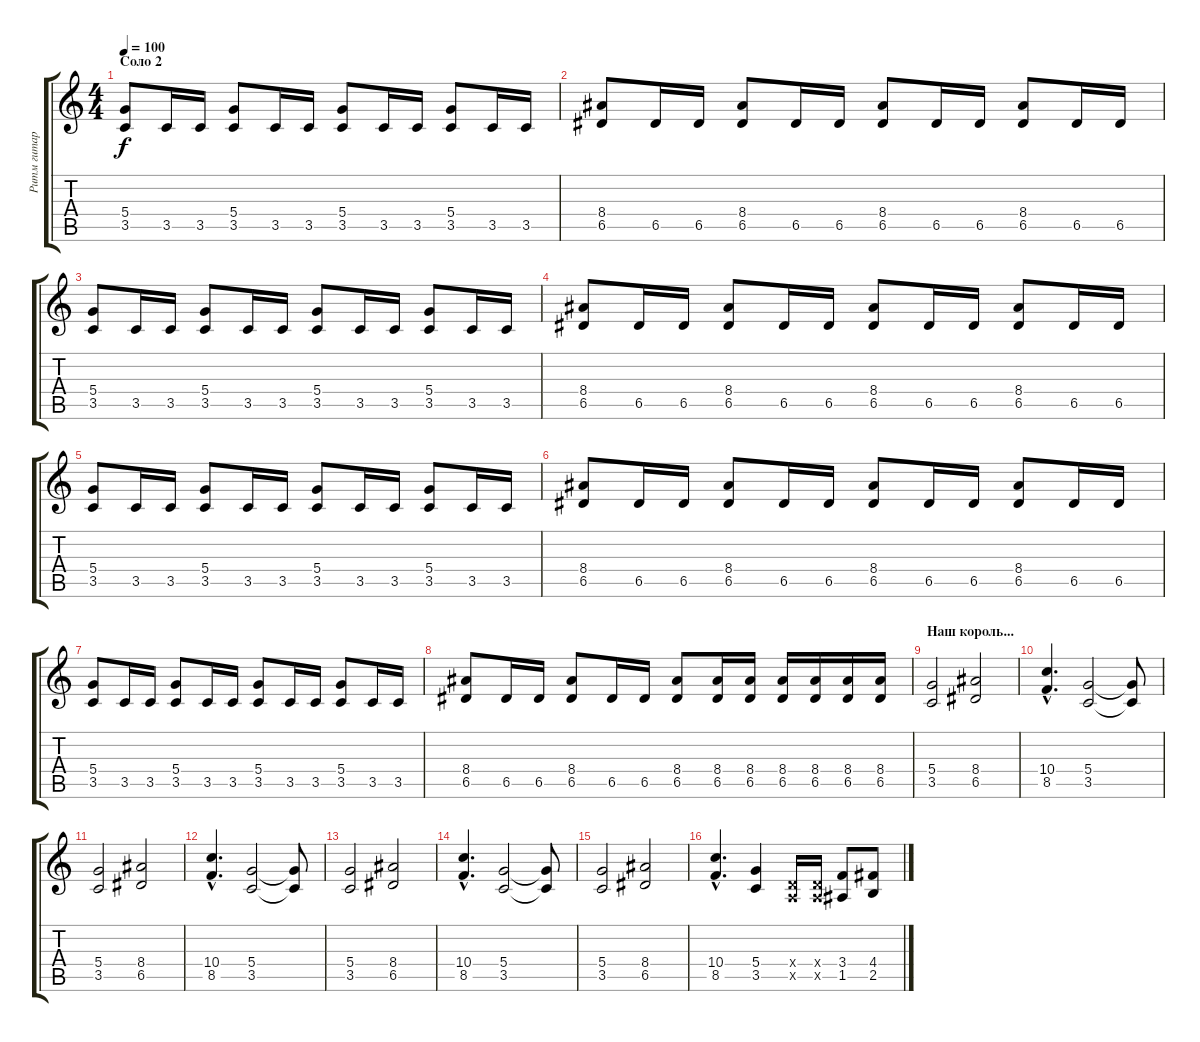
\track ("Ритм гитара" "Ритм гитар") {instrument overdrivenguitar}
\staff {score tabs}
\tuning (E4 B3 G3 D3 A2 E2) {hide}
\ts (4 4)
\section ("" "Соло 2")
\tempo 100
\clef g2
\ks c
(5.4 3.5).8{dy f} 3.5.16 3.5.16 (5.4 3.5).8 3.5.16 3.5.16 (5.4 3.5).8 3.5.16 3.5.16 (5.4 3.5).8 3.5.16 3.5.16 |
(8.4 6.5).8 6.5.16 6.5.16 (8.4 6.5).8 6.5.16 6.5.16 (8.4 6.5).8 6.5.16 6.5.16 (8.4 6.5).8 6.5.16 6.5.16 |
(5.4 3.5).8 3.5.16 3.5.16 (5.4 3.5).8 3.5.16 3.5.16 (5.4 3.5).8 3.5.16 3.5.16 (5.4 3.5).8 3.5.16 3.5.16 |
(8.4 6.5).8 6.5.16 6.5.16 (8.4 6.5).8 6.5.16 6.5.16 (8.4 6.5).8 6.5.16 6.5.16 (8.4 6.5).8 6.5.16 6.5.16 |
(5.4 3.5).8 3.5.16 3.5.16 (5.4 3.5).8 3.5.16 3.5.16 (5.4 3.5).8 3.5.16 3.5.16 (5.4 3.5).8 3.5.16 3.5.16 |
(8.4 6.5).8 6.5.16 6.5.16 (8.4 6.5).8 6.5.16 6.5.16 (8.4 6.5).8 6.5.16 6.5.16 (8.4 6.5).8 6.5.16 6.5.16 |
(5.4 3.5).8 3.5.16 3.5.16 (5.4 3.5).8 3.5.16 3.5.16 (5.4 3.5).8 3.5.16 3.5.16 (5.4 3.5).8 3.5.16 3.5.16 |
(8.4 6.5).8 6.5.16 6.5.16 (8.4 6.5).8 6.5.16 6.5.16 (8.4 6.5).8 (8.4 6.5).16 (8.4 6.5).16 (8.4 6.5).16 (8.4 6.5).16 (8.4 6.5).16 (8.4 6.5).16 |
\section ("" "Наш король...")
(5.4 3.5).2 (8.4 6.5).2 |
(10.4{hac} 8.5{hac}).4{d} (5.4 3.5).2 (5.4{t} 3.5{t}).8 |
(5.4 3.5).2 (8.4 6.5).2 |
(10.4{hac} 8.5{hac}).4{d} (5.4 3.5).2 (5.4{t} 3.5{t}).8 |
(5.4 3.5).2 (8.4 6.5).2 |
(10.4{hac} 8.5{hac}).4{d} (5.4 3.5).2 (5.4{t} 3.5{t}).8 |
(5.4 3.5).2 (8.4 6.5).2 |
(10.4{hac} 8.5{hac}).4{d} (5.4 3.5).4 (0.4{x} 0.5{x}).16 (0.4{x} 0.5{x}).16 (3.4 1.5).8 (4.4 2.5).8
